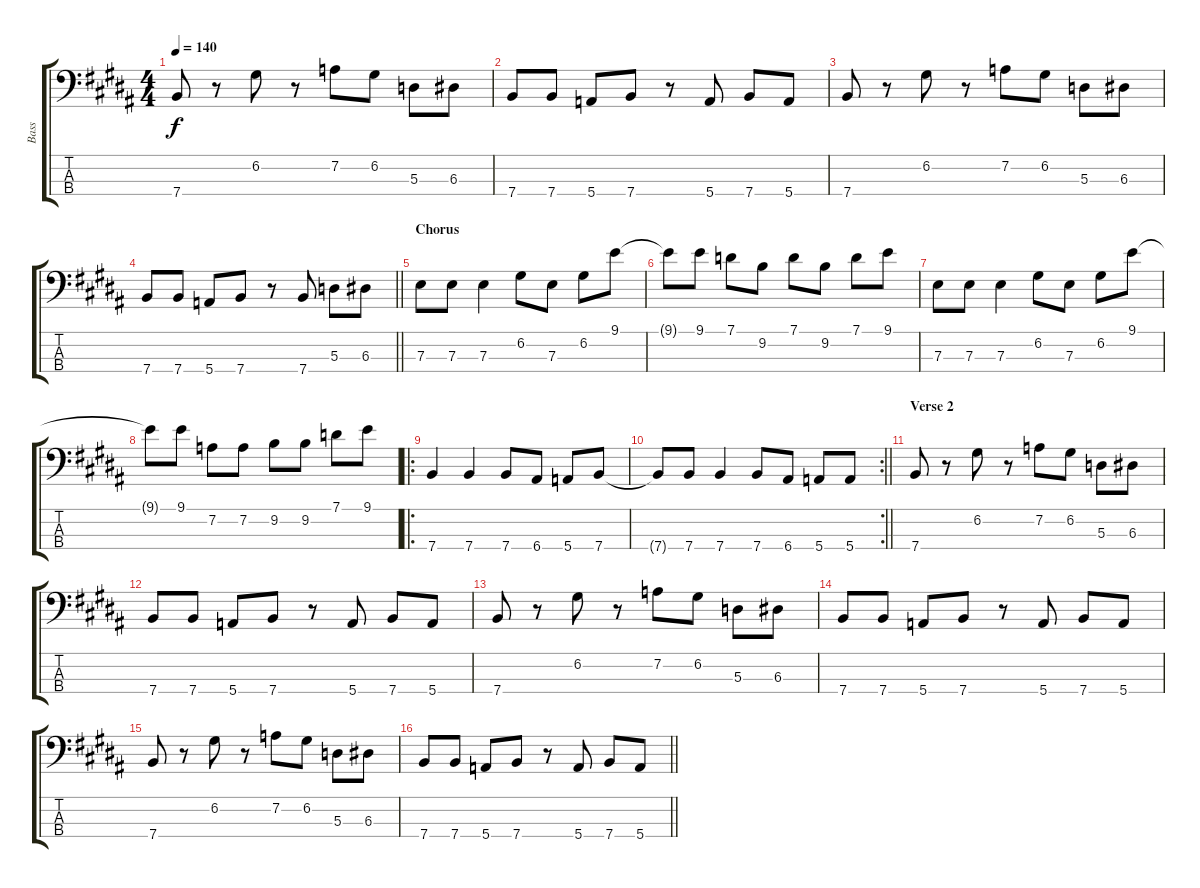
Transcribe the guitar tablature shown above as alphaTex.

\track ("Bass" "Bass") {instrument electricbassfinger}
\staff {score tabs}
\tuning (G2 D2 A1 E1) {hide}
\ts (4 4)
\tempo 140
\clef f4
\ks b
7.4.8{dy f} r.8 6.2.8 r.8 7.2.8 6.2.8 5.3.8 6.3.8 |
7.4.8 7.4.8 5.4.8 7.4.8 r.8 5.4.8 7.4.8 5.4.8 |
7.4.8 r.8 6.2.8 r.8 7.2.8 6.2.8 5.3.8 6.3.8 |
\barLineRight lightlight
7.4.8 7.4.8 5.4.8 7.4.8 r.8 7.4.8 5.3.8 6.3.8 |
\section ("" "Chorus")
7.3.8 7.3.8 7.3.4 6.2.8 7.3.8 6.2.8 9.1.8 |
9.1{t}.8 9.1.8 7.1.8 9.2.8 7.1.8 9.2.8 7.1.8 9.1.8 |
7.3.8 7.3.8 7.3.4 6.2.8 7.3.8 6.2.8 9.1.8 |
9.1{t}.8 9.1.8 7.2.8 7.2.8 9.2.8 9.2.8 7.1.8 9.1.8 |
\ro
7.4.4 7.4.4 7.4.8 6.4.8 5.4.8 7.4.8 |
\rc 2
\barLineRight lightlight
7.4{t}.8 7.4.8 7.4.4 7.4.8 6.4.8 5.4.8 5.4.8 |
\section ("" "Verse 2")
7.4.8 r.8 6.2.8 r.8 7.2.8 6.2.8 5.3.8 6.3.8 |
7.4.8 7.4.8 5.4.8 7.4.8 r.8 5.4.8 7.4.8 5.4.8 |
7.4.8 r.8 6.2.8 r.8 7.2.8 6.2.8 5.3.8 6.3.8 |
7.4.8 7.4.8 5.4.8 7.4.8 r.8 5.4.8 7.4.8 5.4.8 |
7.4.8 r.8 6.2.8 r.8 7.2.8 6.2.8 5.3.8 6.3.8 |
\barLineRight lightlight
7.4.8 7.4.8 5.4.8 7.4.8 r.8 5.4.8 7.4.8 5.4.8
